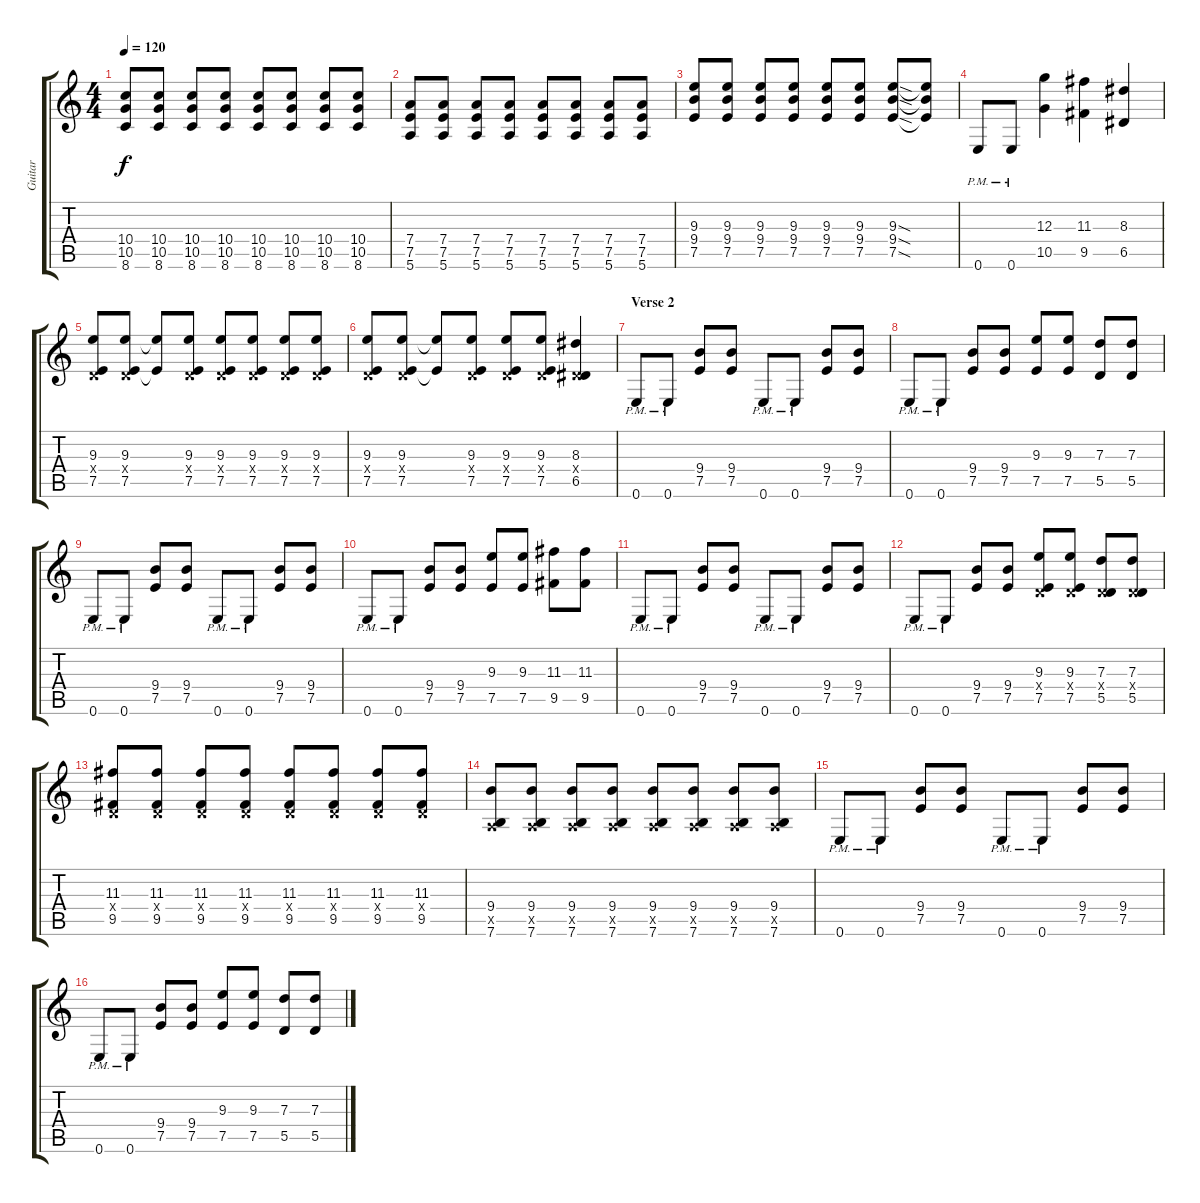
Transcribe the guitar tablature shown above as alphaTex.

\track ("Guitar" "Guitar") {instrument overdrivenguitar}
\staff {score tabs}
\tuning (E4 B3 G3 D3 A2 E2) {hide}
\ts (4 4)
\tempo 120
\clef g2
\ks c
(10.4 10.5 8.6).8{dy f} (10.4 10.5 8.6).8 (10.4 10.5 8.6).8 (10.4 10.5 8.6).8 (10.4 10.5 8.6).8 (10.4 10.5 8.6).8 (10.4 10.5 8.6).8 (10.4 10.5 8.6).8 |
(7.4 7.5 5.6).8 (7.4 7.5 5.6).8 (7.4 7.5 5.6).8 (7.4 7.5 5.6).8 (7.4 7.5 5.6).8 (7.4 7.5 5.6).8 (7.4 7.5 5.6).8 (7.4 7.5 5.6).8 |
(9.3 9.4 7.5).8 (9.3 9.4 7.5).8 (9.3 9.4 7.5).8 (9.3 9.4 7.5).8 (9.3 9.4 7.5).8 (9.3 9.4 7.5).8 (9.3{sod} 9.4{sod} 7.5{sod}).8 (9.3{t} 9.4{t} 7.5{t}).8 |
0.6{pm}.8 0.6{pm}.8 (12.3 10.5).4 (11.3 9.5).4 (8.3 6.5).4 |
(9.3 0.4{x} 7.5).8 (9.3 0.4{x} 7.5).8 (9.3{t} 7.5{t}).8 (9.3 0.4{x} 7.5).8 (9.3 0.4{x} 7.5).8 (9.3 0.4{x} 7.5).8 (9.3 0.4{x} 7.5).8 (9.3 0.4{x} 7.5).8 |
(9.3 0.4{x} 7.5).8 (9.3 0.4{x} 7.5).8 (9.3{t} 7.5{t}).8 (9.3 0.4{x} 7.5).8 (9.3 0.4{x} 7.5).8 (9.3 0.4{x} 7.5).8 (8.3 0.4{x} 6.5).4 |
\section ("" "Verse 2")
0.6{pm}.8 0.6{pm}.8 (9.4 7.5).8 (9.4 7.5).8 0.6{pm}.8 0.6{pm}.8 (9.4 7.5).8 (9.4 7.5).8 |
0.6{pm}.8 0.6{pm}.8 (9.4 7.5).8 (9.4 7.5).8 (9.3 7.5).8 (9.3 7.5).8 (7.3 5.5).8 (7.3 5.5).8 |
0.6{pm}.8 0.6{pm}.8 (9.4 7.5).8 (9.4 7.5).8 0.6{pm}.8 0.6{pm}.8 (9.4 7.5).8 (9.4 7.5).8 |
0.6{pm}.8 0.6{pm}.8 (9.4 7.5).8 (9.4 7.5).8 (9.3 7.5).8 (9.3 7.5).8 (11.3 9.5).8 (11.3 9.5).8 |
0.6{pm}.8 0.6{pm}.8 (9.4 7.5).8 (9.4 7.5).8 0.6{pm}.8 0.6{pm}.8 (9.4 7.5).8 (9.4 7.5).8 |
0.6{pm}.8 0.6{pm}.8 (9.4 7.5).8 (9.4 7.5).8 (9.3 0.4{x} 7.5).8 (9.3 0.4{x} 7.5).8 (7.3 0.4{x} 5.5).8 (7.3 0.4{x} 5.5).8 |
(11.3 0.4{x} 9.5).8 (11.3 0.4{x} 9.5).8 (11.3 0.4{x} 9.5).8 (11.3 0.4{x} 9.5).8 (11.3 0.4{x} 9.5).8 (11.3 0.4{x} 9.5).8 (11.3 0.4{x} 9.5).8 (11.3 0.4{x} 9.5).8 |
(9.4 0.5{x} 7.6).8 (9.4 0.5{x} 7.6).8 (9.4 0.5{x} 7.6).8 (9.4 0.5{x} 7.6).8 (9.4 0.5{x} 7.6).8 (9.4 0.5{x} 7.6).8 (9.4 0.5{x} 7.6).8 (9.4 0.5{x} 7.6).8 |
0.6{pm}.8 0.6{pm}.8 (9.4 7.5).8 (9.4 7.5).8 0.6{pm}.8 0.6{pm}.8 (9.4 7.5).8 (9.4 7.5).8 |
0.6{pm}.8 0.6{pm}.8 (9.4 7.5).8 (9.4 7.5).8 (9.3 7.5).8 (9.3 7.5).8 (7.3 5.5).8 (7.3 5.5).8
